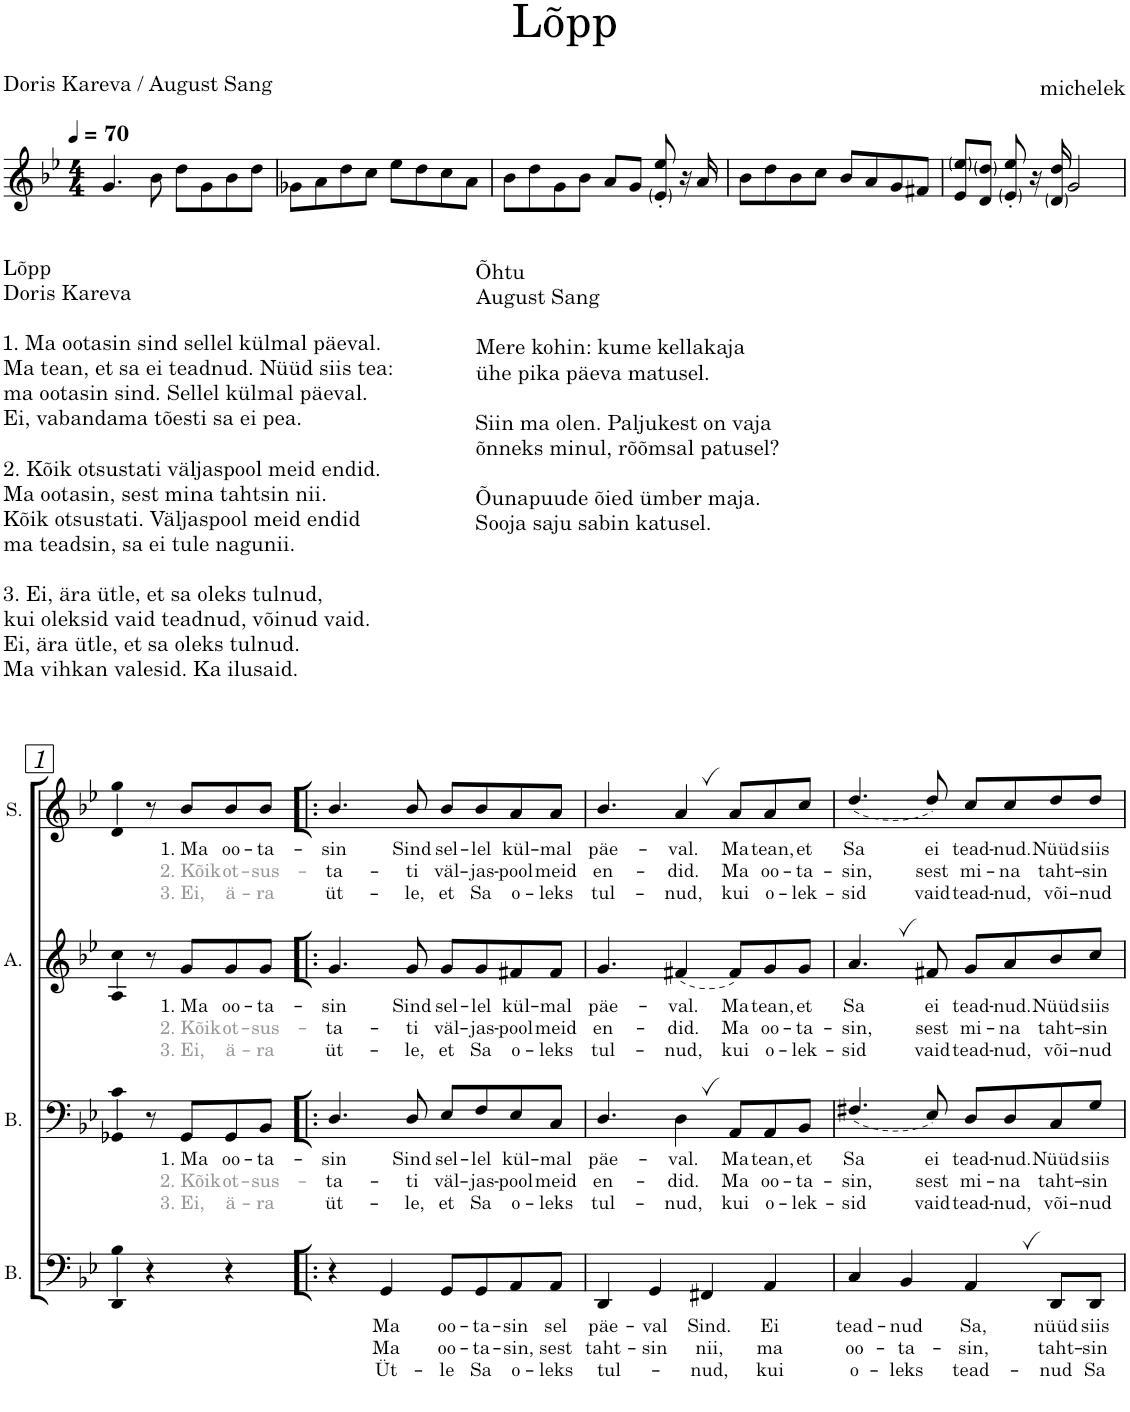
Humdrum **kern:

**kern	**text	**text	**text	**harte	**kern	**text	**text	**text	**kern	**text	**text	**text	**kern	**text	**text	**text	**harte
*part4	*part4	*part4	*part4	*part4	*part3	*part3	*part3	*part3	*part2	*part2	*part2	*part2	*part1	*part1	*part1	*part1	*part1
*staff4	*staff4	*staff4	*staff4	*	*staff3	*staff3	*staff3	*staff3	*staff2	*staff2	*staff2	*staff2	*staff1	*staff1	*staff1	*staff1	*
*I"Bass	*	*	*	*	*I"Baritone	*	*	*	*I"Alto	*	*	*	*I"Soprano	*	*	*	*
*I'B.	*	*	*	*	*I'B.	*	*	*	*I'A.	*	*	*	*I'S.	*	*	*	*
*stria5	*	*	*	*	*stria5	*	*	*	*stria5	*	*	*	*	*	*	*	*
*clefF4	*	*	*	*	*clefF4	*	*	*	*clefG2	*	*	*	*clefG2	*	*	*	*
*	*	*	*	*	*	*	*	*	*Trd1c2	*	*	*	*	*	*	*	*
*k[b-e-]	*	*	*	*	*k[b-e-]	*	*	*	*k[b-e-]	*	*	*	*k[b-e-]	*	*	*	*
*M4/4	*	*	*	*	*M4/4	*	*	*	*M4/4	*	*	*	*M4/4	*	*	*	*
*MM70	*	*	*	*	*MM70	*	*	*	*MM70	*	*	*	*MM70	*	*	*	*
=	=	=	=	=	=	=	=	=	=	=	=	=	=	=	=	=	=
1r	.	.	.	.	1r	.	.	.	1r	.	.	.	4.g/	.	.	.	.
.	.	.	.	.	.	.	.	.	.	.	.	.	8b-\	.	.	.	.
.	.	.	.	.	.	.	.	.	.	.	.	.	8dd\L	.	.	.	.
.	.	.	.	.	.	.	.	.	.	.	.	.	8g\	.	.	.	.
.	.	.	.	.	.	.	.	.	.	.	.	.	8b-\	.	.	.	.
.	.	.	.	.	.	.	.	.	.	.	.	.	8dd\J	.	.	.	.
=	=	=	=	=	=	=	=	=	=	=	=	=	=	=	=	=	=
1r	.	.	.	.	1r	.	.	.	1r	.	.	.	8g-X\L	.	.	.	.
.	.	.	.	.	.	.	.	.	.	.	.	.	8a\	.	.	.	.
.	.	.	.	.	.	.	.	.	.	.	.	.	8dd\	.	.	.	.
.	.	.	.	.	.	.	.	.	.	.	.	.	8cc\J	.	.	.	.
.	.	.	.	.	.	.	.	.	.	.	.	.	8ee-\L	.	.	.	.
.	.	.	.	.	.	.	.	.	.	.	.	.	8dd\	.	.	.	.
.	.	.	.	.	.	.	.	.	.	.	.	.	8cc\	.	.	.	.
.	.	.	.	.	.	.	.	.	.	.	.	.	8a\J	.	.	.	.
=	=	=	=	=	=	=	=	=	=	=	=	=	=	=	=	=	=
1r	.	.	.	.	1r	.	.	.	1r	.	.	.	8b-\L	.	.	.	.
.	.	.	.	.	.	.	.	.	.	.	.	.	8dd\	.	.	.	.
.	.	.	.	.	.	.	.	.	.	.	.	.	8g\	.	.	.	.
.	.	.	.	.	.	.	.	.	.	.	.	.	8b-\J	.	.	.	.
.	.	.	.	.	.	.	.	.	.	.	.	.	8a/L	.	.	.	.
.	.	.	.	.	.	.	.	.	.	.	.	.	8g/J	.	.	.	.
.	.	.	.	.	.	.	.	.	.	.	.	.	8e-/' 8ee-/'	.	.	.	.
.	.	.	.	.	.	.	.	.	.	.	.	.	16r	.	.	.	.
.	.	.	.	.	.	.	.	.	.	.	.	.	16a/	.	.	.	.
=	=	=	=	=	=	=	=	=	=	=	=	=	=	=	=	=	=
1r	.	.	.	.	1r	.	.	.	1r	.	.	.	8b-\L	.	.	.	.
.	.	.	.	.	.	.	.	.	.	.	.	.	8dd\	.	.	.	.
.	.	.	.	.	.	.	.	.	.	.	.	.	8b-\	.	.	.	.
.	.	.	.	.	.	.	.	.	.	.	.	.	8cc\J	.	.	.	.
.	.	.	.	.	.	.	.	.	.	.	.	.	8b-/L	.	.	.	.
.	.	.	.	.	.	.	.	.	.	.	.	.	8a/	.	.	.	.
.	.	.	.	.	.	.	.	.	.	.	.	.	8g/	.	.	.	.
.	.	.	.	.	.	.	.	.	.	.	.	.	8f#X/J	.	.	.	.
=	=	=	=	=	=	=	=	=	=	=	=	=	=	=	=	=	=
1r	.	.	.	.	1r	.	.	.	1r	.	.	.	8e-/ 8ee-/L	.	.	.	.
.	.	.	.	.	.	.	.	.	.	.	.	.	8d/ 8dd/J	.	.	.	.
.	.	.	.	.	.	.	.	.	.	.	.	.	8e-/' 8ee-/'	.	.	.	.
.	.	.	.	.	.	.	.	.	.	.	.	.	16r	.	.	.	.
.	.	.	.	.	.	.	.	.	.	.	.	.	16d/ 16dd/	.	.	.	.
.	.	.	.	.	.	.	.	.	.	.	.	.	2g/	.	.	.	.
!!LO:LB:g=z
=1	=1	=1	=1	=1	=1	=1	=1	=1	=1	=1	=1	=1	=1	=1	=1	=1	=1
!	!	!	!	!	!	!	!	!	!	!	!	!	!	!	!	!	!LO:H:kt=m
4r	.	.	.	.	8r	.	.	.	8r	.	.	.	8r	.	.	.	G:min
!	!	!	!	!	!	!LO:LY:b	!LO:LY:b:color=#999999	!LO:LY:b:color=#999999	!	!LO:LY:b	!LO:LY:b:color=#999999	!LO:LY:b:color=#999999	!	!LO:LY:b	!LO:LY:b:color=#999999	!LO:LY:b:color=#999999	!
.	.	.	.	.	8GG/L	1. Ma	2. Kõik	3. Ei,	8g/L	1. Ma	2. Kõik	3. Ei,	8b-/L	1. Ma	2. Kõik	3. Ei,	.
!	!	!	!	!	!	!LO:LY:b	!LO:LY:b:color=#999999	!LO:LY:b:color=#999999	!	!LO:LY:b	!LO:LY:b:color=#999999	!LO:LY:b:color=#999999	!	!LO:LY:b	!LO:LY:b:color=#999999	!LO:LY:b:color=#999999	!
4r	.	.	.	.	8GG/	oo-	ot-	ä-	8g/	oo-	ot-	ä-	8b-/	oo-	ot-	ä-	.
!	!	!	!	!	!	!LO:LY:b	!LO:LY:b:color=#999999	!LO:LY:b:color=#999999	!	!LO:LY:b	!LO:LY:b:color=#999999	!LO:LY:b:color=#999999	!	!LO:LY:b	!LO:LY:b:color=#999999	!LO:LY:b:color=#999999	!
.	.	.	.	.	8BB-/J	-ta-	-sus-	-ra	8g/J	-ta-	-sus-	-ra	8b-/J	-ta-	-sus-	-ra	.
=2!|:	=2!|:	=2!|:	=2!|:	=2!|:	=2!|:	=2!|:	=2!|:	=2!|:	=2!|:	=2!|:	=2!|:	=2!|:	=2!|:	=2!|:	=2!|:	=2!|:	=2!|:
!	!	!	!	!	!	!LO:LY:b	!LO:LY:b	!LO:LY:b	!	!LO:LY:b	!LO:LY:b	!LO:LY:b	!	!LO:LY:b	!LO:LY:b	!LO:LY:b	!LO:H:kt=m
4r	.	.	.	.	4.D/	-sin	-ta-	üt-	4.g/	-sin	-ta-	üt-	4.b-/	-sin	-ta-	üt-	G:min
!	!LO:LY:b	!LO:LY:b	!LO:LY:b	!	!	!	!	!	!	!	!	!	!	!	!	!	!
4GG/	Ma	-Ma	Üt-	.	.	.	.	.	.	.	.	.	.	.	.	.	.
!	!	!	!	!	!	!LO:LY:b	!LO:LY:b	!LO:LY:b	!	!LO:LY:b	!LO:LY:b	!LO:LY:b	!	!LO:LY:b	!LO:LY:b	!LO:LY:b	!
.	.	.	.	.	8D/	Sind	-ti	-le,	8g/	Sind	-ti	-le,	8b-/	Sind	-ti	-le,	.
!	!LO:LY:b	!LO:LY:b	!LO:LY:b	!	!	!LO:LY:b	!LO:LY:b	!LO:LY:b	!	!LO:LY:b	!LO:LY:b	!LO:LY:b	!	!LO:LY:b	!LO:LY:b	!LO:LY:b	!LO:H:kt=m7
8GG/L	oo-	oo-	-le	.	8E-/L	sel-	väl-	et	8g/L	sel-	väl-	et	8b-/L	sel-	väl-	et	C:min7
!	!LO:LY:b	!LO:LY:b	!LO:LY:b	!	!	!LO:LY:b	!LO:LY:b	!LO:LY:b	!	!LO:LY:b	!LO:LY:b	!LO:LY:b	!	!LO:LY:b	!LO:LY:b	!LO:LY:b	!
8GG/	-ta-	-ta-	Sa	.	8F/	-lel	-jas-	Sa	8g/	-lel	-jas-	Sa	8b-/	-lel	-jas-	Sa	.
!	!LO:LY:b	!LO:LY:b	!LO:LY:b	!	!	!LO:LY:b	!LO:LY:b	!LO:LY:b	!	!LO:LY:b	!LO:LY:b	!LO:LY:b	!	!LO:LY:b	!LO:LY:b	!LO:LY:b	!
8AA/	-sin	-sin,	o-	.	8E-/	kül-	-pool	o-	8f#X/	kül-	-pool	o-	8a/	kül-	-pool	o-	A:hdim7
!	!LO:LY:b	!LO:LY:b	!LO:LY:b	!	!	!LO:LY:b	!LO:LY:b	!LO:LY:b	!	!LO:LY:b	!LO:LY:b	!LO:LY:b	!	!LO:LY:b	!LO:LY:b	!LO:LY:b	!
8AA/J	sel	sest	-leks	.	8C/J	-mal	meid	-leks	8f#/J	-mal	meid	-leks	8a/J	-mal	meid	-leks	.
=3	=3	=3	=3	=3	=3	=3	=3	=3	=3	=3	=3	=3	=3	=3	=3	=3	=3
!	!LO:LY:b	!LO:LY:b	!LO:LY:b	!	!	!LO:LY:b	!LO:LY:b	!LO:LY:b	!	!LO:LY:b	!LO:LY:b	!LO:LY:b	!	!LO:LY:b	!LO:LY:b	!LO:LY:b	!LO:H:kt=m
*	*	*	*	*	*	*	*	*	*	*	*	*	*^	*	*	*	*
4DD/	päe-	taht-	tul-	.	4.D/	päe-	en-	tul-	4.g/	päe-	en-	tul-	4.b-/	4ryy	päe-	en-	tul-	G:min/5
!	!LO:LY:b	!LO:LY:b	!	!LO:H:kt=74	!	!	!	!	!	!	!	!	!	!	!	!	!	!LO:H:kt=74
4GG/	-val	-sin	.	D:sus4(7)	.	.	.	.	.	.	.	.	.	2.ryy	.	.	.	D:sus4(7)
!	!	!	!	!	!	!LO:LY:b	!LO:LY:b	!LO:LY:b	!	!LO:LY:b	!LO:LY:b	!LO:LY:b	!	!	!LO:LY:b	!LO:LY:b	!LO:LY:b	!LO:H:kt=7
.	.	.	.	.	4D'~,\	-val.	-did.	-nud,	(4f#X/	-val.	-did.	-nud,	4a'~,/	.	-val.	-did.	-nud,	D:7
!	!LO:LY:b	!LO:LY:b	!LO:LY:b	!LO:H:kt=7	!	!	!	!	!	!	!	!	!	!	!	!	!	!
4FF#X/	Sind.	nii,	-nud,	D:7	.	.	.	.	.	.	.	.	.	.	.	.	.	.
!	!	!	!	!	!	!LO:LY:b	!LO:LY:b	!LO:LY:b	!	!LO:LY:b	!LO:LY:b	!LO:LY:b	!	!	!LO:LY:b	!LO:LY:b	!LO:LY:b	!
.	.	.	.	.	8AA/L	Ma	Ma	kui	8f#/L)	Ma	Ma	kui	8a/L	.	Ma	Ma	kui	.
!	!LO:LY:b	!LO:LY:b	!LO:LY:b	!	!	!LO:LY:b	!LO:LY:b	!LO:LY:b	!	!LO:LY:b	!LO:LY:b	!LO:LY:b	!	!	!LO:LY:b	!LO:LY:b	!LO:LY:b	!
4AA/	Ei	ma	kui	.	8AA/	tean,	oo-	o-	8g/	tean,	oo-	o-	8a/	.	tean,	oo-	o-	A:hdim7
!	!	!	!	!	!	!LO:LY:b	!LO:LY:b	!LO:LY:b	!	!LO:LY:b	!LO:LY:b	!LO:LY:b	!	!	!LO:LY:b	!LO:LY:b	!LO:LY:b	!
.	.	.	.	.	8BB-/J	et	-ta-	-lek-	8g/J	et	-ta-	-lek-	8cc/J	.	et	-ta-	-lek-	.
=4	=4	=4	=4	=4	=4	=4	=4	=4	=4	=4	=4	=4	=4	=4	=4	=4	=4	=4
!	!LO:LY:b	!LO:LY:b	!LO:LY:b	!	!	!LO:LY:b	!LO:LY:b	!LO:LY:b	!	!LO:LY:b	!LO:LY:b	!LO:LY:b	!	!	!LO:LY:b	!LO:LY:b	!LO:LY:b	!LO:H:kt=7
*	*	*	*	*	*	*	*	*	*	*	*	*	*v	*v	*	*	*	*
4C/	tead-	oo-	o-	.	(4.F#X/	Sa	-sin,	-sid	4.a'~,/	Sa	-sin,	-sid	(4.dd/	Sa	-sin,	-sid	D:7
!	!LO:LY:b	!LO:LY:b	!LO:LY:b	!	!	!	!	!	!	!	!	!	!	!	!	!	!
4BB-/	-nud	-ta-	-leks	.	.	.	.	.	.	.	.	.	.	.	.	.	.
!	!	!	!	!	!	!LO:LY:b	!LO:LY:b	!LO:LY:b	!	!LO:LY:b	!LO:LY:b	!LO:LY:b	!	!LO:LY:b	!LO:LY:b	!LO:LY:b	!
.	.	.	.	.	8E-/)	ei	sest	vaid	8f#X/	ei	sest	vaid	8dd/)	ei	sest	vaid	.
!	!LO:LY:b	!LO:LY:b	!LO:LY:b	!	!	!LO:LY:b	!LO:LY:b	!LO:LY:b	!	!LO:LY:b	!LO:LY:b	!LO:LY:b	!	!LO:LY:b	!LO:LY:b	!LO:LY:b	!LO:H:kt=7
4AA'~,/	Sa,	-sin,	tead-	.	8D/L	tead-	mi-	tead-	8g/L	tead-	mi-	tead-	8cc/L	tead-	mi-	tead-	D:7
!	!	!	!	!	!	!LO:LY:b	!LO:LY:b	!LO:LY:b	!	!LO:LY:b	!LO:LY:b	!LO:LY:b	!	!LO:LY:b	!LO:LY:b	!LO:LY:b	!
.	.	.	.	.	8D/	-nud.	-na	-nud,	8a/	-nud.	-na	-nud,	8cc/	-nud.	-na	-nud,	.
!	!LO:LY:b	!LO:LY:b	!LO:LY:b	!	!	!LO:LY:b	!LO:LY:b	!LO:LY:b	!	!LO:LY:b	!LO:LY:b	!LO:LY:b	!	!LO:LY:b	!LO:LY:b	!LO:LY:b	!LO:H:kt=7
8DD/L	nüüd	taht-	-nud	.	8C/	Nüüd	taht-	või-	8b-/	Nüüd	taht-	või-	8dd/	Nüüd	taht-	või-	F#:hdim7
!	!LO:LY:b	!LO:LY:b	!LO:LY:b	!	!	!LO:LY:b	!LO:LY:b	!LO:LY:b	!	!LO:LY:b	!LO:LY:b	!LO:LY:b	!	!LO:LY:b	!LO:LY:b	!LO:LY:b	!
8DD/J	siis	-sin	Sa	.	8G/J	siis	-sin	-nud	8cc/J	siis	-sin	-nud	8dd/J	siis	-sin	-nud	.
=	=	=	=	=	=	=	=	=	=	=	=	=	=	=	=	=	=
*-	*-	*-	*-	*-	*-	*-	*-	*-	*-	*-	*-	*-	*-	*-	*-	*-	*-
